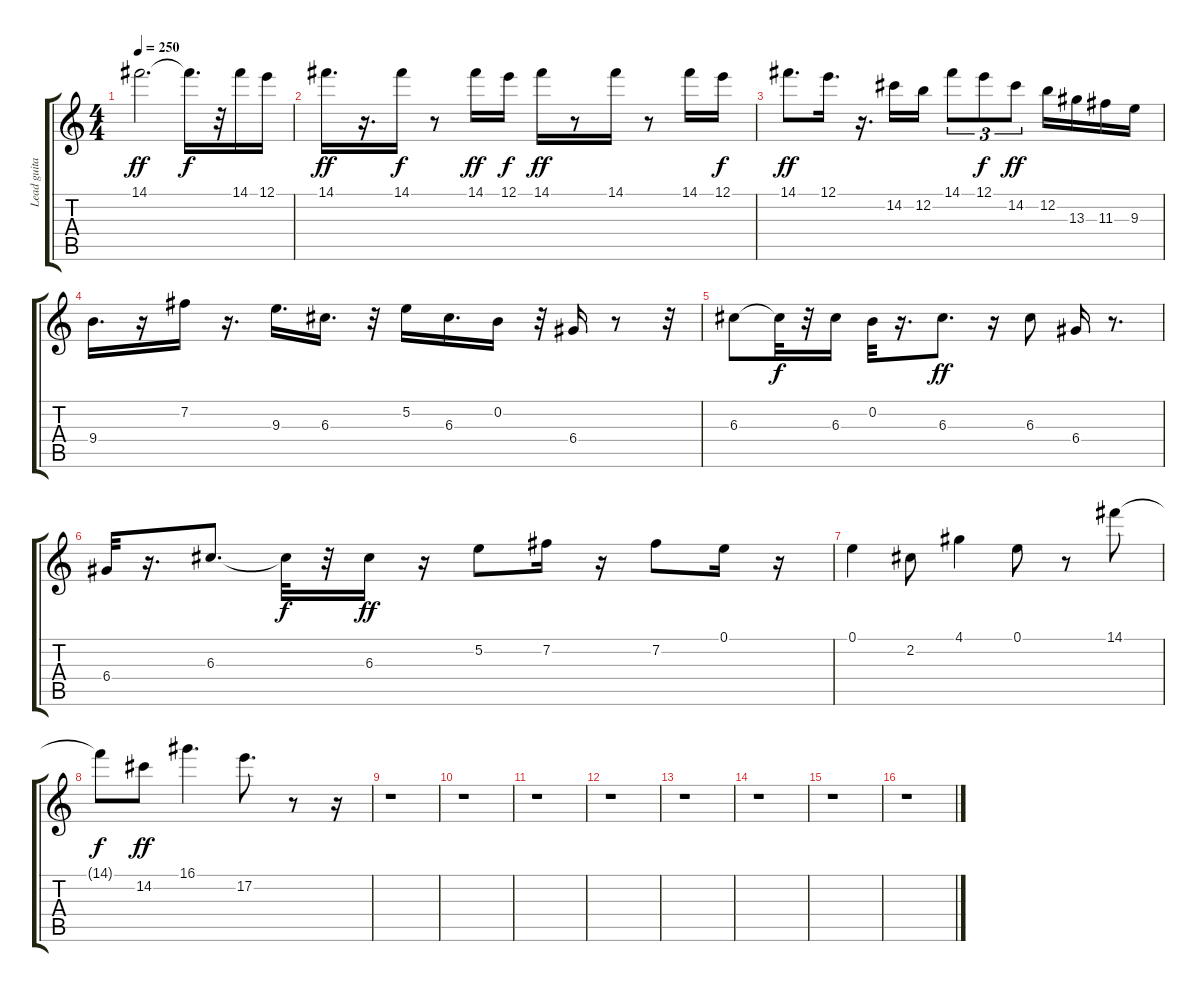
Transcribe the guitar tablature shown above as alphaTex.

\track ("Lead guitar" "Lead guita") {instrument overdrivenguitar}
\staff {score tabs}
\tuning (E4 B3 G3 D3 A2 E2) {hide}
\ts (4 4)
\tempo 250
\clef g2
\ks c
14.1.2{d dy ff} 14.1{t}.16{d dy f} r.32 14.1.16 12.1.16 |
14.1.16{d dy ff} r.16{d} 14.1.16{dy f} r.8 14.1.16{dy ff} 12.1.16{dy f} 14.1.16{dy ff} r.8 14.1.16 r.8 14.1.16 12.1.16{dy f} |
14.1.8{d dy ff} 12.1.16{d} r.16{d} 14.2.16 12.2.16 14.1.8{tu (3 2)} 12.1.8{tu (3 2) dy f} 14.2.8{tu (3 2) dy ff} 12.2.16 13.3.16 11.3.16 9.3.16 |
9.4.16{d} r.16 7.2.16 r.16{d} 9.3.16{d} 6.3.16{d} r.32 5.2.16 6.3.16{d} 0.2.16 r.32 6.4.16 r.8 r.32 |
6.3.8 6.3{t}.32{dy f} r.32 6.3.16 0.2.32 r.16{d} 6.3.8{d dy ff} r.16 6.3.8 6.4.16 r.8{d} |
6.4.32 r.16{d} 6.3.8{d} 6.3{t}.32{dy f} r.32 6.3.16{dy ff} r.16 5.2.8 7.2.16 r.16 7.2.8 0.1.16 r.16 |
0.1.4 2.2.8 4.1.4 0.1.8 r.8 14.1.8 |
14.1{t}.8{dy f} 14.2.8{dy ff} 16.1.4{d} 17.2.8{d} r.8 r.16 |
r.1 |
r.1 |
r.1 |
r.1 |
r.1 |
r.1 |
r.1 |
r.1
